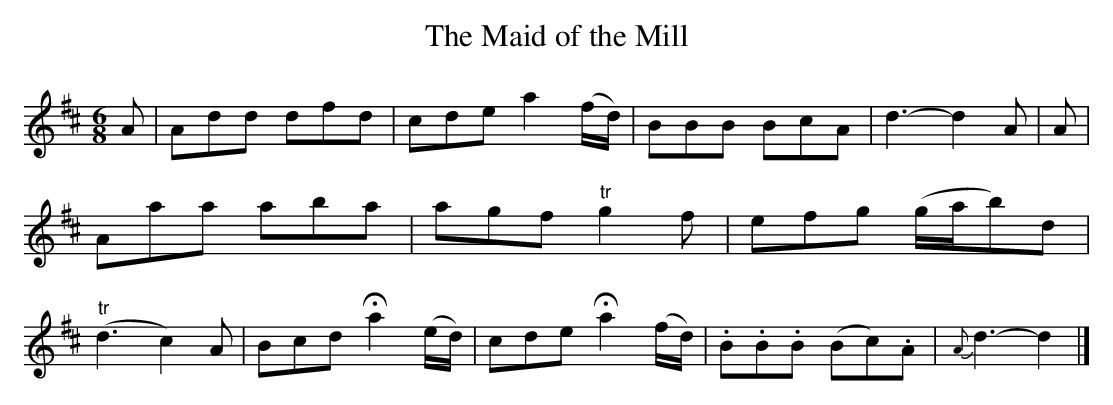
X:1
T:Maid of the Mill, The
M:6/8
K:D
A|\
Add dfd| cde a2(f/d/)| BBB BcA| d3-d2A|\
A|\
Aaa aba| agf "tr"g2f| efg (g/a/b)d| "tr"(d3 c2)A|\
Bcd Ha2(e/d/)| cde Ha2(f/d/)| .B.B.B (Bc).A| {A}d3-d2|]
